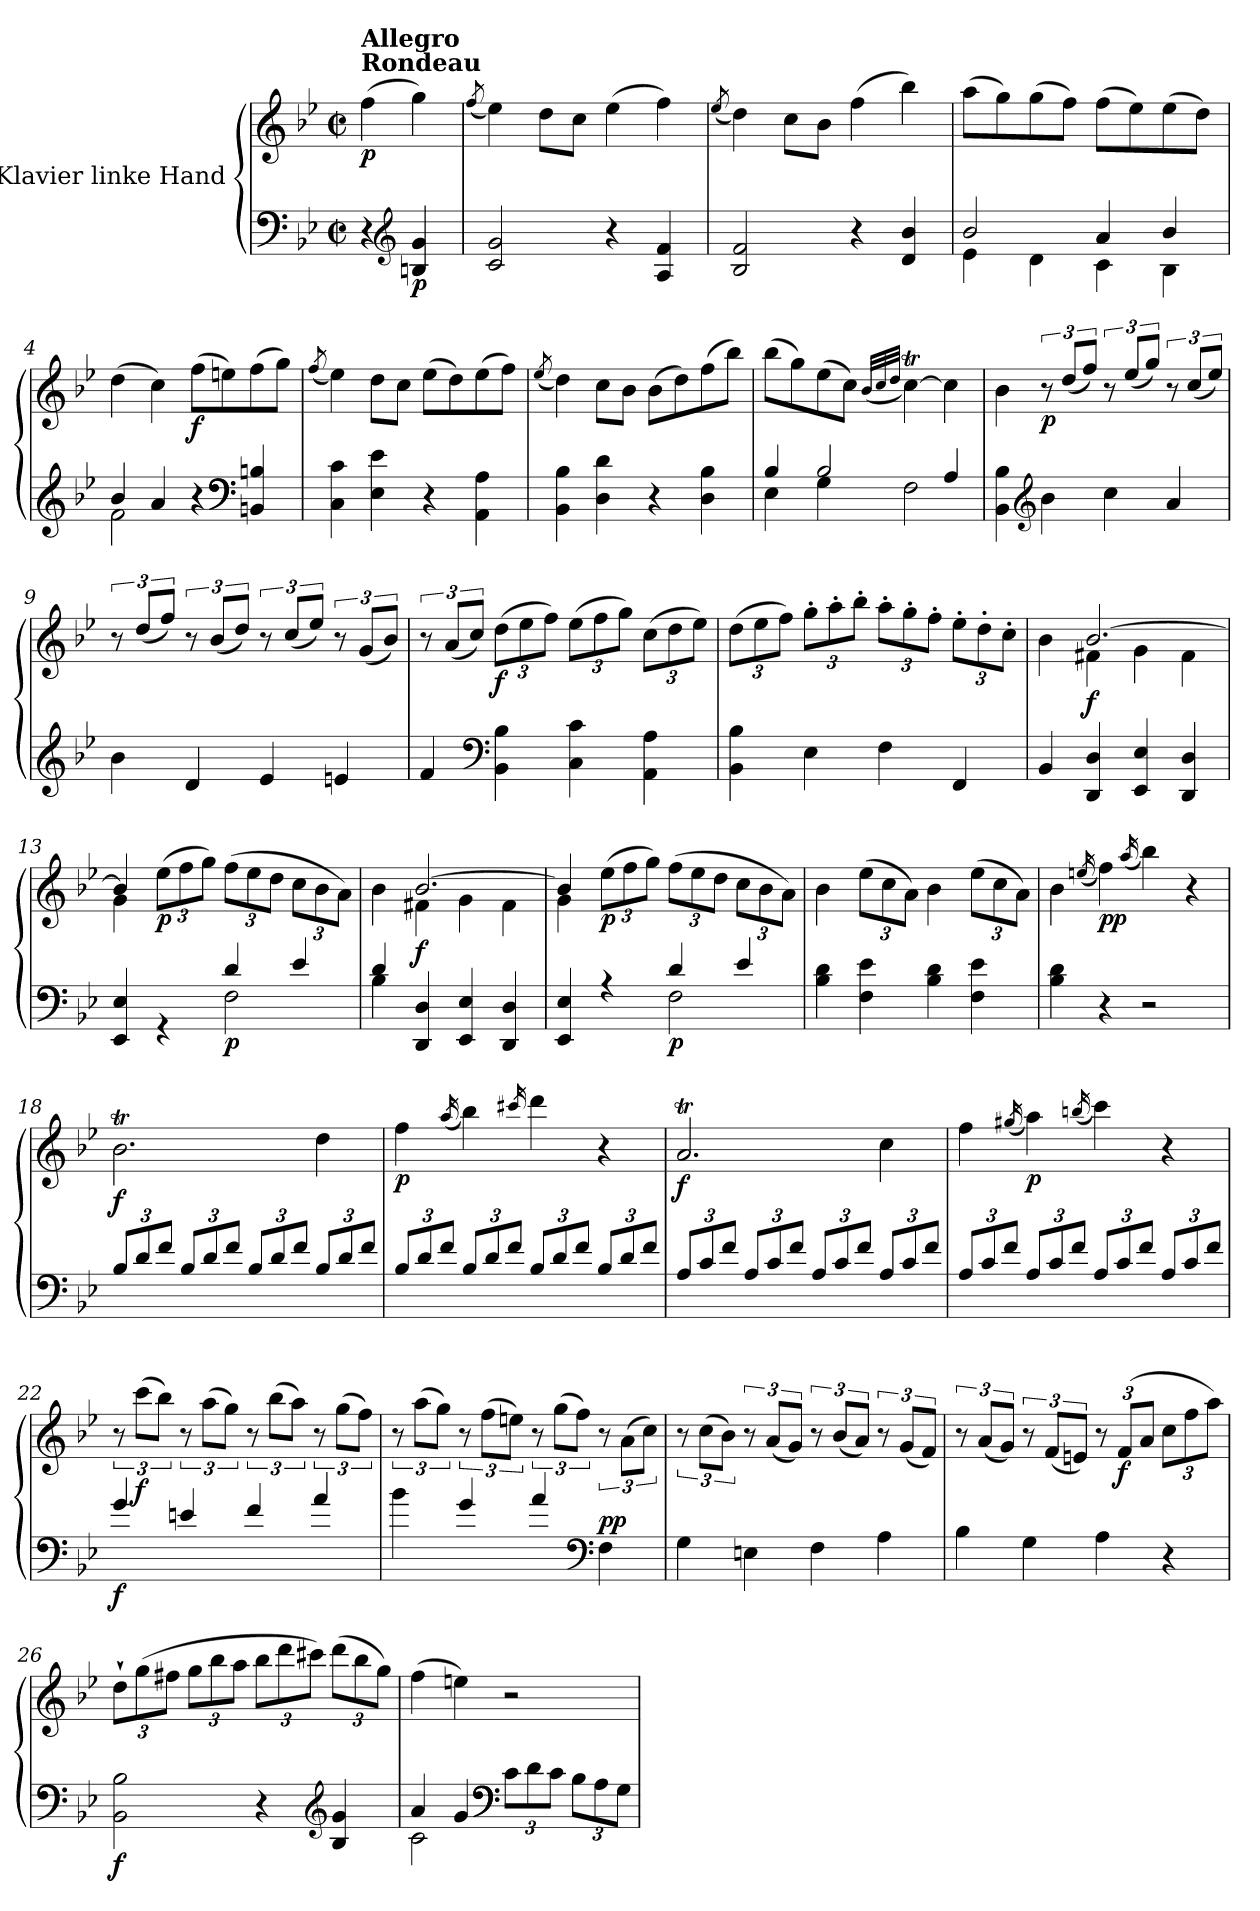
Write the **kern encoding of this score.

**kern	**kern	**dynam
*part1	*part1	*part1
*staff2	*staff1	*staff1/2
*I"Klavier linke Hand	*	*
*clefF4	*clefG2	*
*k[b-e-]	*k[b-e-]	*
*M2/2	*M2/2	*
*met(c|)	*met(c|)	*
=	=	=
!	!LO:TX:a:B:t=Rondeau	!
!	!LO:TX:a:B:t=Allegro	!
!	!	!LO:DY:b
4r	(>4ff\	p
*clefG2	*	*
!	!	!LO:DY:b=2
4Bn/ 4g/	4gg\)	p
=1	=1	=1
.	(<8qff/	.
2c/ 2g/	4ee-\)	.
.	8dd\L	.
.	8cc\J	.
4r	(>4ee-\	.
4A/ 4f/	4ff\)	.
=2	=2	=2
.	(<8qee-/	.
2B-/ 2f/	4dd\)	.
.	8cc\L	.
.	8b-\J	.
4r	(>4ff\	.
4d/ 4b-/	4bb-\)	.
=3	=3	=3
*^	*	*
2b-/	4e-\	(>8aa\L	.
.	.	8gg\)	.
.	4d\	(>8gg\	.
.	.	8ff\J)	.
4a/	4c\	(>8ff\L	.
.	.	8ee-\)	.
4b-/	4B-\	(>8ee-\	.
.	.	8dd\J)	.
=4	=4	=4	=4
4b-/	2f\	(>4dd\	.
4a/	.	4cc\)	.
!	!	!	!LO:DY:b
4r	4ryy	(>8ff\L	f
.	.	8een\)	.
*clefF4	*	*	*
4BBn/ 4Bn/	4ryy	(>8ff\	.
.	.	8gg\J)	.
*v	*v	*	*
=5	=5	=5
.	(<8qff/	.
4C\ 4c\	4ee-\)	.
4E-\ 4e-\	8dd\L	.
.	8cc\J	.
4r	(>8ee-\L	.
.	8dd\)	.
4AA\ 4A\	(>8ee-\	.
.	8ff\J)	.
!!LO:LB:g=z
=6	=6	=6
.	(<8qee-/	.
4BB-\ 4B-\	4dd\)	.
4D\ 4d\	8cc\L	.
.	8b-\J	.
4r	(>8b-\L	.
.	8dd\)	.
4D\ 4B-\	(>8ff\	.
.	8bb-\J)	.
=7	=7	=7
*^	*	*
4B-/	4E-\	(>8bb-\L	.
.	.	8gg\)	.
2B-/	4G\	(>8ee-\	.
.	.	8cc\J)	.
.	.	(<32qb-/LLL	.
.	.	32qcc/	.
.	.	32qdd/JJJ	.
.	2F\	[4ccT\)	.
4A/	.	4cc\]	.
*v	*v	*	*
=8	=8	=8
4BB-\ 4B-\	4b-\	.
*clefG2	*	*
!	!	!LO:DY:b
4b-\	12r	p
.	(<12dd/L	.
.	12ff/J)	.
4cc\	12r	.
.	(<12ee-/L	.
.	12gg/J)	.
4a/	12r	.
.	(<12cc/L	.
.	12ee-/J)	.
=9	=9	=9
4b-\	12r	.
.	(<12dd/L	.
.	12ff/J)	.
4d/	12r	.
.	(<12b-/L	.
.	12dd/J)	.
4e-/	12r	.
.	(<12cc/L	.
.	12ee-/J)	.
4en/	12r	.
.	(<12g/L	.
.	12b-/J)	.
=10	=10	=10
4f/	12r	.
.	(<12a/L	.
.	12cc/J)	.
*clefF4	*	*
*	*Xbrackettup	*
!	!	!LO:DY:b
4BB-\ 4B-\	(>12dd\L	f
.	12ee-\	.
.	12ff\J)	.
4C\ 4c\	(>12ee-\L	.
.	12ff\	.
.	12gg\J)	.
4AA\ 4A\	(>12cc\L	.
.	12dd\	.
.	12ee-\J)	.
!!LO:LB:g=z
=11	=11	=11
4BB-\ 4B-\	(>12dd\L	.
.	12ee-\	.
.	12ff\J)	.
4E-\	12gg'\L	.
.	12aa'\	.
.	12bb-'\J	.
4F\	12aa'\L	.
.	12gg'\	.
.	12ff'\J	.
4FF/	12ee-'\L	.
.	12dd'\	.
.	12cc'\J	.
=12	=12	=12
*	*^	*
4BB-/	4b-\	4ryy	.
!	!	!	!LO:DY:b
4DD/ 4D/	[2.b-/	4f#X\	f
4EE-/ 4E-/	.	4g\	.
4DD/ 4D/	.	4f#\	.
=13	=13	=13	=13
*^	*	*	*
4EE-/ 4E-/	2ryy	4b-/]	4g\	.
!	!	!	!	!LO:DY:b
4rGG	.	(>12ee-\L	2.ryy	p
.	.	12ff\	.	.
.	.	12gg\J)	.	.
!	!	!	!	!LO:DY:b=2
4d/	2F\	(>12ff\L	.	p
.	.	12ee-\	.	.
.	.	12dd\J	.	.
4e-/	.	12cc\L	.	.
.	.	12b-\	.	.
.	.	12a\J)	.	.
=14	=14	=14	=14	=14
4d/	4B-\	4b-\	4ryy	.
!	!	!	!	!LO:DY:b
4ryy	4DD/ 4D/	[2.b-/	4f#X\	f
2ryy	4EE-/ 4E-/	.	4g\	.
.	4DD/ 4D/	.	4f#\	.
=15	=15	=15	=15	=15
2ryy	4EE-/ 4E-/	4b-/]	4g\	.
!	!	!	!	!LO:DY:b
.	4rA	(>12ee-\L	2.ryy	p
.	.	12ff\	.	.
.	.	12gg\J)	.	.
!	!	!	!	!LO:DY:b=2
4d/	2F\	(>12ff\L	.	p
.	.	12ee-\	.	.
.	.	12dd\J	.	.
4e-/	.	12cc\L	.	.
.	.	12b-\	.	.
.	.	12a\J)	.	.
*v	*v	*	*	*
*	*v	*v	*
!!LO:LB:g=z
=16	=16	=16
4B-\ 4d\	4b-\	.
4F\ 4e-\	(>12ee-\L	.
.	12cc\	.
.	12a\J)	.
4B-\ 4d\	4b-\	.
4F\ 4e-\	(>12ee-\L	.
.	12cc\	.
.	12a\J)	.
=17	=17	=17
4B-\ 4d\	4b-\	.
.	(<16qeen/	.
!	!	!LO:DY:b
4r	4ff\)	pp
.	(<16qaa/	.
2r	4bb-\)	.
.	4r	.
=18	=18	=18
*Xbrackettup	*	*
!	!	!LO:DY:b
12B-/L	2.b-T\	f
12d/	.	.
12f/J	.	.
12B-/L	.	.
12d/	.	.
12f/J	.	.
12B-/L	.	.
12d/	.	.
12f/J	.	.
12B-/L	4dd\	.
12d/	.	.
12f/J	.	.
=19	=19	=19
!	!	!LO:DY:b
12B-/L	4ff\	p
12d/	.	.
12f/J	.	.
.	(<16qaa/	.
12B-/L	4bb-\)	.
12d/	.	.
12f/J	.	.
.	16qccc#X/	.
12B-/L	4ddd\	.
12d/	.	.
12f/J	.	.
12B-/L	4r	.
12d/	.	.
12f/J	.	.
!!LO:LB:g=z
=20	=20	=20
!	!	!LO:DY:b
12A/L	2.at/	f
12c/	.	.
12f/J	.	.
12A/L	.	.
12c/	.	.
12f/J	.	.
12A/L	.	.
12c/	.	.
12f/J	.	.
12A/L	4cc\	.
12c/	.	.
12f/J	.	.
=21	=21	=21
12A/L	4ff\	.
12c/	.	.
12f/J	.	.
.	(<16qgg#X/	.
!	!	!LO:DY:b
12A/L	4aa\)	p
12c/	.	.
12f/J	.	.
.	(<16qbbn/	.
12A/L	4ccc\)	.
12c/	.	.
12f/J	.	.
12A/L	4r	.
12c/	.	.
12f/J	.	.
=22	=22	=22
*	*brackettup	*
!	!	!LO:DY:b=2
4g/	12r	f
!	!	!LO:DY:b
.	(>12ccc\L	f
.	12bb-\J)	.
4en/	12r	.
.	(>12aa\L	.
.	12gg\J)	.
4f/	12r	.
.	(>12bb-\L	.
.	12aa\J)	.
4a/	12r	.
.	(>12gg\L	.
.	12ff\J)	.
=23	=23	=23
4b-\	12r	.
.	(>12aa\L	.
.	12gg\J)	.
4g/	12r	.
.	(>12ff\L	.
.	12een\J)	.
4a/	12r	.
.	(>12gg\L	.
.	12ff\J)	.
*clefF4	*	*
!	!	!LO:DY:b=2
!	!	!LO:DY:n=1:a=2
4F\	12r	p p
.	(>12a\L	.
.	12cc\J)	.
!!LO:LB:g=z
=24	=24	=24
4G\	12r	.
.	(>12cc\L	.
.	12b-\J)	.
4En\	12r	.
.	(<12a/L	.
.	12g/J)	.
4F\	12r	.
.	(<12b-/L	.
.	12a/J)	.
4A\	12r	.
.	(<12g/L	.
.	12f/J)	.
=25	=25	=25
4B-\	12r	.
.	(<12a/L	.
.	12g/J)	.
4G\	12r	.
.	(<12f/L	.
.	12en/J)	.
*	*Xbrackettup	*
4A\	12r	.
!	!	!LO:DY:b
.	(>12f/L	f
.	12a/J	.
4r	12cc\L	.
.	12ff\	.
.	12aa\J)	.
=26	=26	=26
!	!	!LO:DY:b=2
2BB-\ 2B-\	12dd`\L	f
.	(>12gg\	.
.	12ff#X\J	.
.	12gg\L	.
.	12bb-\	.
.	12aa\J	.
4r	12bb-\L	.
.	12ddd\	.
.	12ccc#X\J)	.
*clefG2	*	*
4B-/ 4g/	(>12ddd\L	.
.	12bb-\	.
.	12gg\J)	.
=27	=27	=27
*^	*	*
4a/	2c\	(>4ff\	.
4g/	.	4een\)	.
*clefF4	*	*	*
12c\L	2ryy	2r	.
12d\	.	.	.
12c\J	.	.	.
12B-\L	.	.	.
12A\	.	.	.
12G\J	.	.	.
*v	*v	*	*
=	=	=
*-	*-	*-
